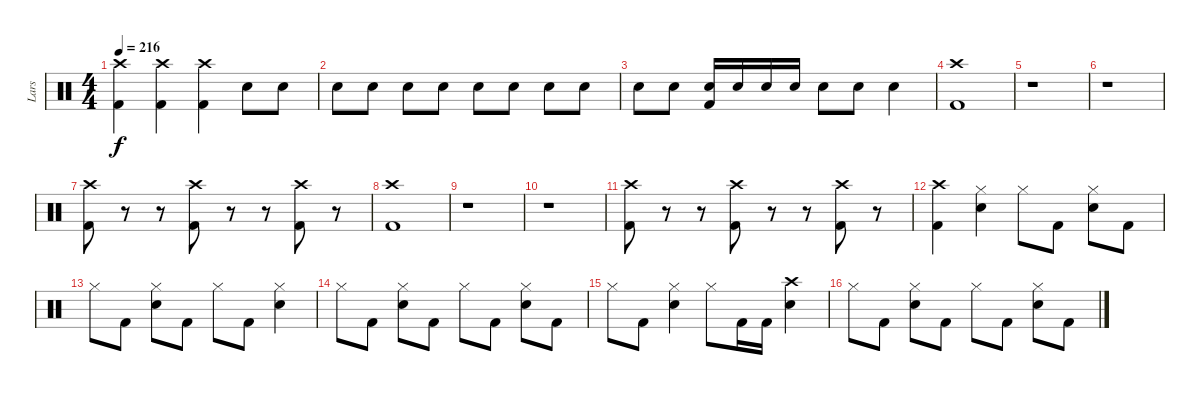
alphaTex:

\track ("Lars" "Lars") {instrument percussion}
\staff {score}
\articulation defaults
\ts (4 4)
\tempo 216
\clef neutral
\ks c
("Crash high (hit)" "Kick (hit) 2").4{dy f} ("Crash high (hit)" "Kick (hit) 2").4 ("Crash high (hit)" "Kick (hit) 2").4 "Electric Snare (hit)".8 "Electric Snare (hit)".8 |
"Electric Snare (hit)".8 "Electric Snare (hit)".8 "Electric Snare (hit)".8 "Electric Snare (hit)".8 "Electric Snare (hit)".8 "Electric Snare (hit)".8 "Electric Snare (hit)".8 "Electric Snare (hit)".8 |
"Electric Snare (hit)".8 "Electric Snare (hit)".8 ("Electric Snare (hit)" "Kick (hit) 2").16 "Electric Snare (hit)".16 "Electric Snare (hit)".16 "Electric Snare (hit)".16 "Electric Snare (hit)".8 "Electric Snare (hit)".8 "Electric Snare (hit)".4 |
("Crash high (hit)" "Kick (hit) 2").1 |
r.1 |
r.1 |
("Crash high (hit)" "Kick (hit) 2").8 r.8 r.8 ("Crash high (hit)" "Kick (hit) 2").8 r.8 r.8 ("Crash high (hit)" "Kick (hit) 2").8 r.8 |
("Crash high (hit)" "Kick (hit) 2").1 |
r.1 |
r.1 |
("Crash high (hit)" "Kick (hit) 2").8 r.8 r.8 ("Crash high (hit)" "Kick (hit) 2").8 r.8 r.8 ("Crash high (hit)" "Kick (hit) 2").8 r.8 |
("Crash high (hit)" "Kick (hit) 2").4 ("Hi-Hat (closed)" "Electric Snare (hit)").4 "Hi-Hat (closed)".8 "Kick (hit) 2".8 ("Hi-Hat (closed)" "Electric Snare (hit)").8 "Kick (hit) 2".8 |
"Hi-Hat (closed)".8 "Kick (hit) 2".8 ("Hi-Hat (closed)" "Electric Snare (hit)").8 "Kick (hit) 2".8 "Hi-Hat (closed)".8 "Kick (hit) 2".8 ("Hi-Hat (closed)" "Electric Snare (hit)").4 |
"Hi-Hat (closed)".8 "Kick (hit) 2".8 ("Hi-Hat (closed)" "Electric Snare (hit)").8 "Kick (hit) 2".8 "Hi-Hat (closed)".8 "Kick (hit) 2".8 ("Hi-Hat (closed)" "Electric Snare (hit)").8 "Kick (hit) 2".8 |
"Hi-Hat (closed)".8 "Kick (hit) 2".8 ("Hi-Hat (closed)" "Electric Snare (hit)").4 "Hi-Hat (closed)".8 "Kick (hit) 2".16 "Kick (hit) 2".16 ("Crash high (hit)" "Electric Snare (hit)").4 |
"Hi-Hat (closed)".8 "Kick (hit) 2".8 ("Hi-Hat (closed)" "Electric Snare (hit)").8 "Kick (hit) 2".8 "Hi-Hat (closed)".8 "Kick (hit) 2".8 ("Hi-Hat (closed)" "Electric Snare (hit)").8 "Kick (hit) 2".8
